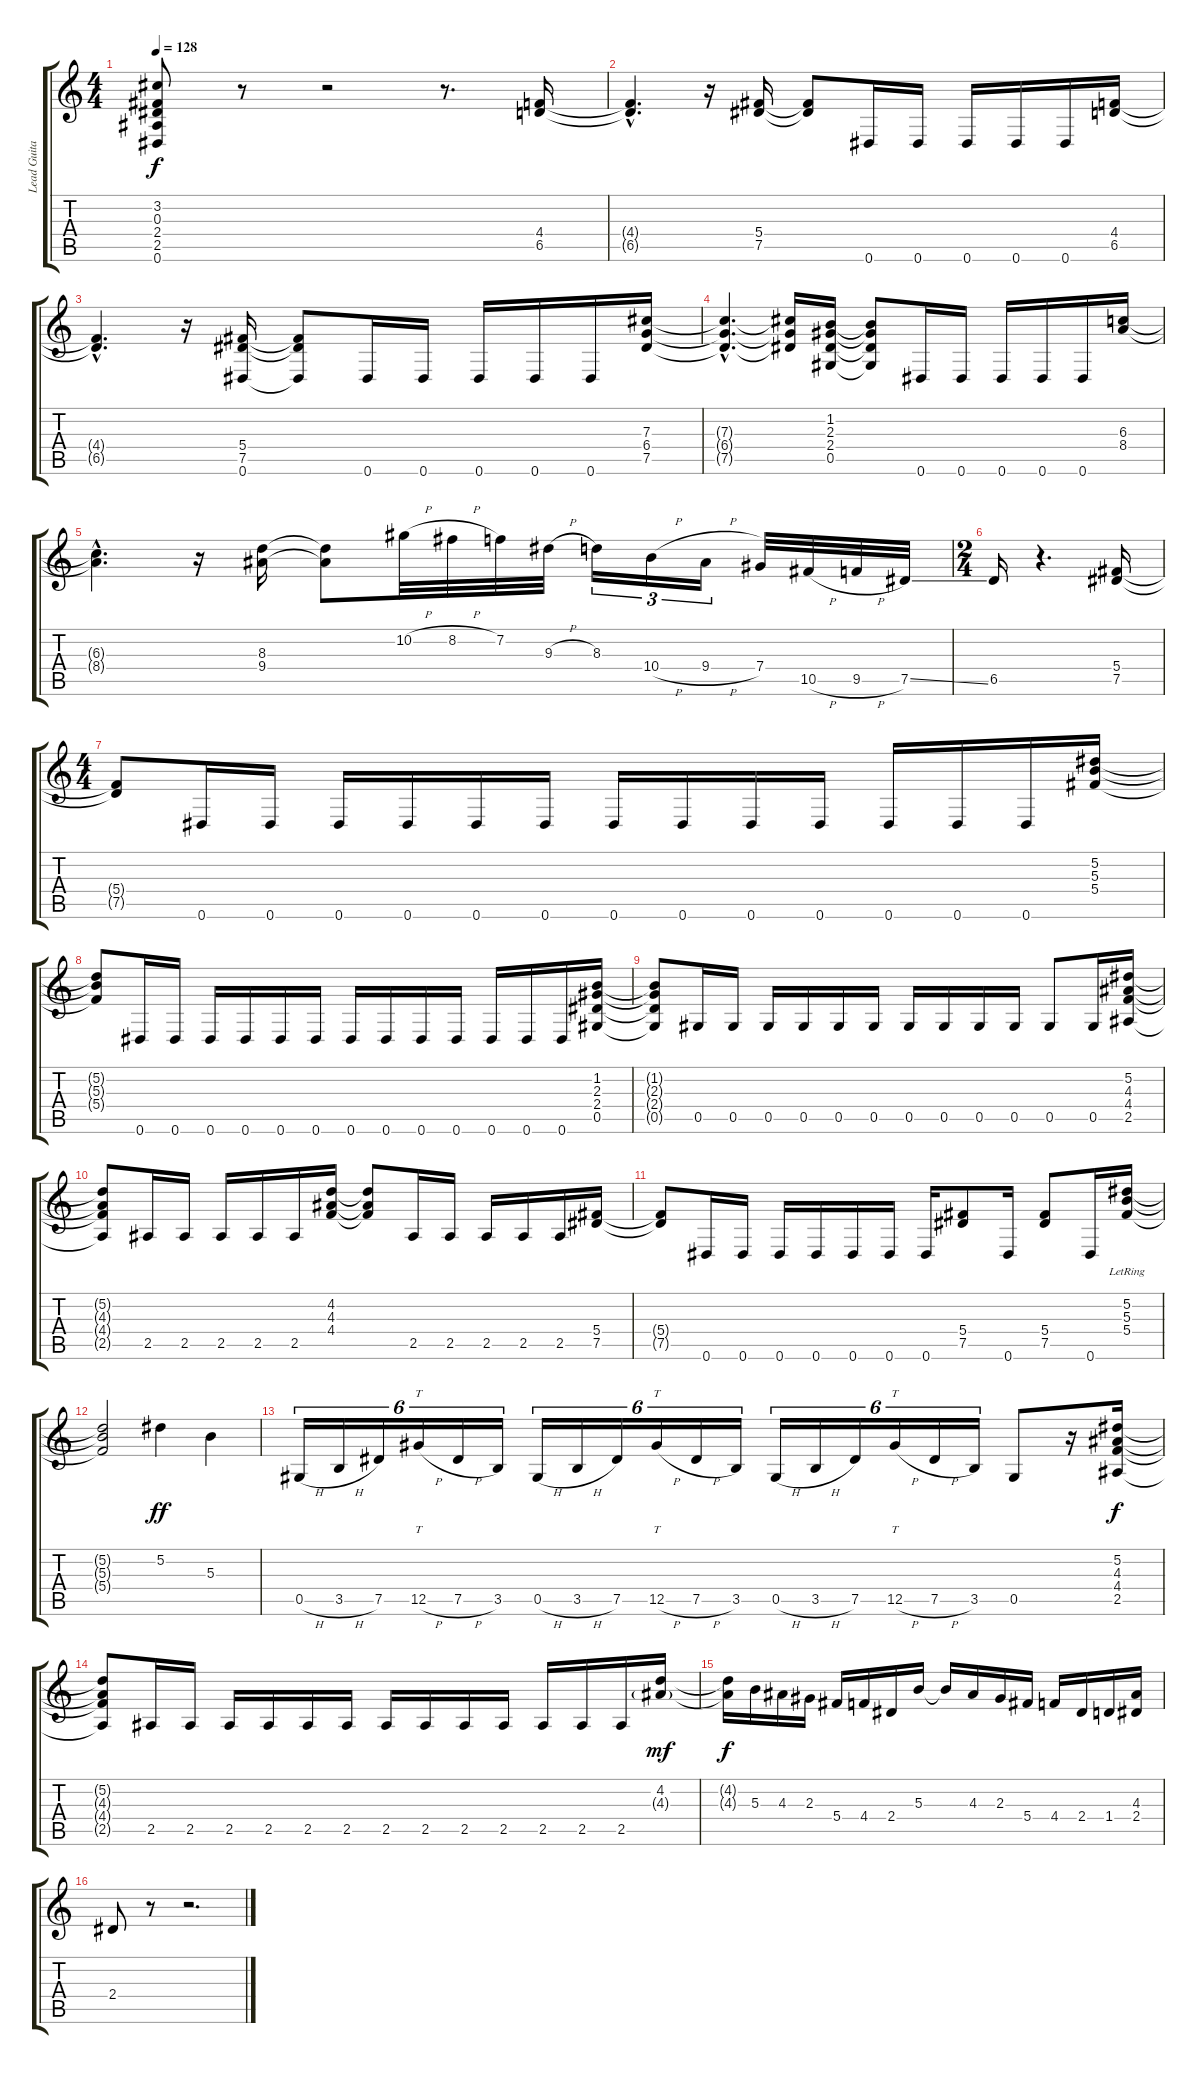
\track ("Lead Guitar" "Lead Guita") {instrument overdrivenguitar}
\staff {score tabs}
\tuning (Eb4 Bb3 Gb3 Db3 Ab2 Eb2) {hide}
\ts (4 4)
\tempo 128
\clef g2
\ks c
(3.2 0.3 2.4 2.5 0.6).8{dy f} r.8 r.2 r.8{d} (4.4 6.5).16 |
(4.4{hac t} 6.5{hac t}).4{d} r.16 (5.4 7.5).16 (5.4{t} 7.5{t}).8 0.6.16 0.6.16 0.6.16 0.6.16 0.6.16 (4.4 6.5).16 |
(4.4{hac t} 6.5{hac t}).4{d} r.16 (5.4 7.5 0.6).16 (5.4{t} 7.5{t} 0.6{t}).8 0.6.16 0.6.16 0.6.16 0.6.16 0.6.16 (7.3 6.4 7.5).16 |
(7.3{hac t} 6.4{hac t} 7.5{hac t}).4{d} (7.3{t} 6.4{t} 7.5{t}).16 (1.2 2.3 2.4 0.5).16 (1.2{t} 2.3{t} 2.4{t} 0.5{t}).8 0.6.16 0.6.16 0.6.16 0.6.16 0.6.16 (6.3 8.4).16 |
(6.3{hac t} 8.4{hac t}).4{d} r.16 (8.3 9.4).16 (8.3{t} 9.4{t}).8 10.2{h}.32 8.2{h}.32 7.2.32 9.3{h}.32 8.3.16{tu (3 2)} 10.4{h}.16{tu (3 2)} 9.4{h}.16{tu (3 2)} 7.4.32 10.5{h}.32 9.5{h}.32 7.5{ss}.32 |
\ts (2 4)
6.5.16 r.4{d} (5.4 7.5).16 |
\ts (4 4)
(5.4{t} 7.5{t}).8 0.6.16 0.6.16 0.6.16 0.6.16 0.6.16 0.6.16 0.6.16 0.6.16 0.6.16 0.6.16 0.6.16 0.6.16 0.6.16 (5.2 5.3 5.4).16 |
(5.2{t} 5.3{t} 5.4{t}).8 0.6.16 0.6.16 0.6.16 0.6.16 0.6.16 0.6.16 0.6.16 0.6.16 0.6.16 0.6.16 0.6.16 0.6.16 0.6.16 (1.2 2.3 2.4 0.5).16 |
(1.2{t} 2.3{t} 2.4{t} 0.5{t}).8 0.5.16 0.5.16 0.5.16 0.5.16 0.5.16 0.5.16 0.5.16 0.5.16 0.5.16 0.5.16 0.5.8 0.5.16 (5.2 4.3 4.4 2.5).16 |
(5.2{t} 4.3{t} 4.4{t} 2.5{t}).8 2.5.16 2.5.16 2.5.16 2.5.16 2.5.16 (4.2 4.3 4.4).16 (4.2{t} 4.3{t} 4.4{t}).8 2.5.16 2.5.16 2.5.16 2.5.16 2.5.16 (5.4 7.5).16 |
(5.4{t} 7.5{t}).8 0.6.16 0.6.16 0.6.16 0.6.16 0.6.16 0.6.16 0.6.16 (5.4 7.5).8 0.6.16 (5.4 7.5).8 0.6.16 (5.2{lr} 5.3{lr} 5.4{lr}).16 |
(5.2{t} 5.3{t} 5.4{t}).2 5.2.4{dy ff} 5.3.4 |
0.5{h}.16{tu (6 4)} 3.5{h}.16{tu (6 4)} 7.5.16{tu (6 4)} 12.5{h}.16{tt tu (6 4)} 7.5{h}.16{tu (6 4)} 3.5.16{tu (6 4)} 0.5{h}.16{tu (6 4)} 3.5{h}.16{tu (6 4)} 7.5.16{tu (6 4)} 12.5{h}.16{tt tu (6 4)} 7.5{h}.16{tu (6 4)} 3.5.16{tu (6 4)} 0.5{h}.16{tu (6 4)} 3.5{h}.16{tu (6 4)} 7.5.16{tu (6 4)} 12.5{h}.16{tt tu (6 4)} 7.5{h}.16{tu (6 4)} 3.5.16{tu (6 4)} 0.5.8 r.16 (5.2 4.3 4.4 2.5).16{dy f} |
(5.2{t} 4.3{t} 4.4{t} 2.5{t}).8 2.5.16 2.5.16 2.5.16 2.5.16 2.5.16 2.5.16 2.5.16 2.5.16 2.5.16 2.5.16 2.5.16 2.5.16 2.5.16 (4.2 4.3{g}).16{dy mf} |
(4.2{t} 4.3{t}).16{dy f} 5.3.16 4.3.16 2.3.16 5.4.16 4.4.16 2.4.16 5.3.16 5.3{t}.16 4.3.16 2.3.16 5.4.16 4.4.16 2.4.16 1.4.16 (4.3 2.4).16 |
2.4.8 r.8 r.2{d}
